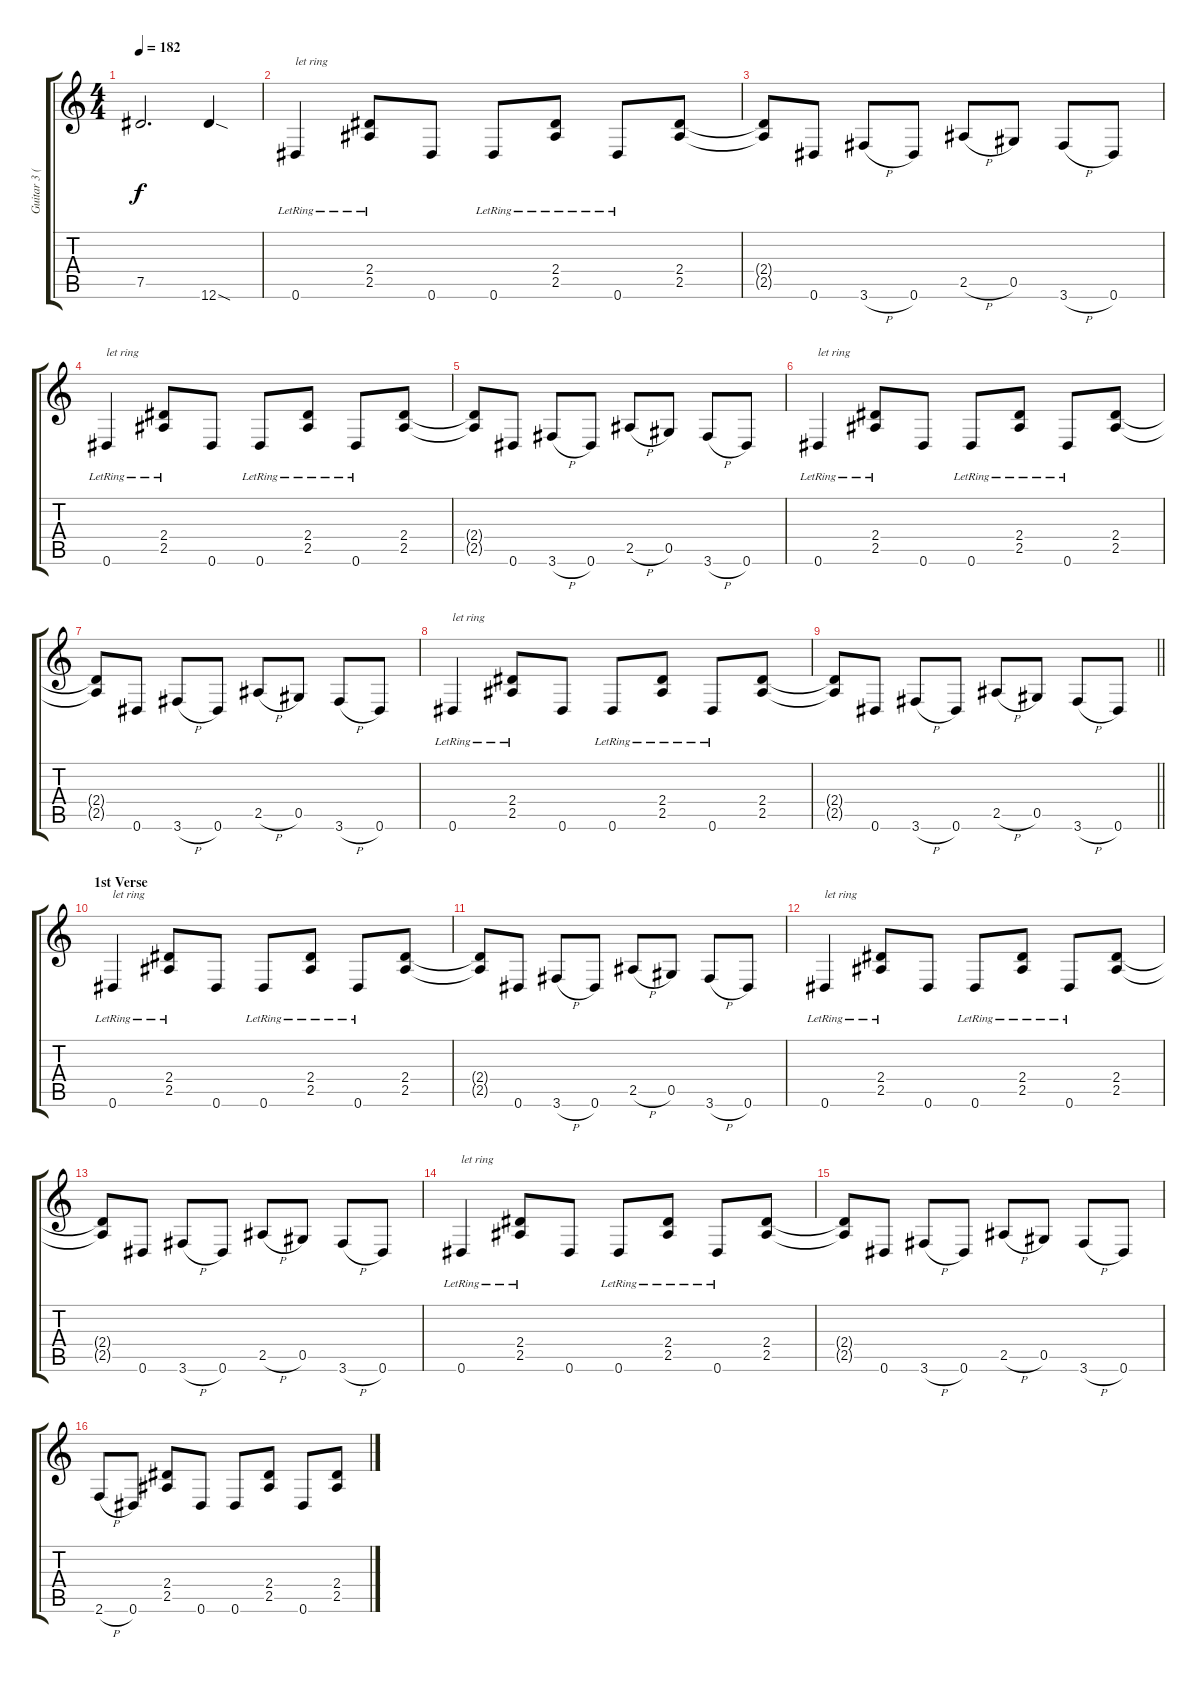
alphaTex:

\track ("Guitar 3 (Izzy)" "Guitar 3 (") {instrument overdrivenguitar}
\staff {score tabs}
\tuning (Eb4 Bb3 Gb3 Db3 Ab2 Eb2) {hide}
\ts (4 4)
\tempo 182
\clef g2
\ks c
7.5{t}.2{d dy f} 12.6{sod}.4 |
0.6{lr}.4{txt "let ring"} (2.4{lr} 2.5{lr}).8 0.6.8 0.6{lr}.8 (2.4{lr} 2.5{lr}).8 0.6{lr}.8 (2.4 2.5).8 |
(2.4{t} 2.5{t}).8 0.6.8 3.6{h}.8 0.6.8 2.5{h}.8 0.5.8 3.6{h}.8 0.6.8 |
0.6{lr}.4{txt "let ring"} (2.4{lr} 2.5{lr}).8 0.6.8 0.6{lr}.8 (2.4{lr} 2.5{lr}).8 0.6{lr}.8 (2.4 2.5).8 |
(2.4{t} 2.5{t}).8 0.6.8 3.6{h}.8 0.6.8 2.5{h}.8 0.5.8 3.6{h}.8 0.6.8 |
0.6{lr}.4{txt "let ring"} (2.4{lr} 2.5{lr}).8 0.6.8 0.6{lr}.8 (2.4{lr} 2.5{lr}).8 0.6{lr}.8 (2.4 2.5).8 |
(2.4{t} 2.5{t}).8 0.6.8 3.6{h}.8 0.6.8 2.5{h}.8 0.5.8 3.6{h}.8 0.6.8 |
0.6{lr}.4{txt "let ring"} (2.4{lr} 2.5{lr}).8 0.6.8 0.6{lr}.8 (2.4{lr} 2.5{lr}).8 0.6{lr}.8 (2.4 2.5).8 |
\barLineRight lightlight
(2.4{t} 2.5{t}).8 0.6.8 3.6{h}.8 0.6.8 2.5{h}.8 0.5.8 3.6{h}.8 0.6.8 |
\section ("" "1st Verse")
0.6{lr}.4{txt "let ring"} (2.4{lr} 2.5{lr}).8 0.6.8 0.6{lr}.8 (2.4{lr} 2.5{lr}).8 0.6{lr}.8 (2.4 2.5).8 |
(2.4{t} 2.5{t}).8 0.6.8 3.6{h}.8 0.6.8 2.5{h}.8 0.5.8 3.6{h}.8 0.6.8 |
0.6{lr}.4{txt "let ring"} (2.4{lr} 2.5{lr}).8 0.6.8 0.6{lr}.8 (2.4{lr} 2.5{lr}).8 0.6{lr}.8 (2.4 2.5).8 |
(2.4{t} 2.5{t}).8 0.6.8 3.6{h}.8 0.6.8 2.5{h}.8 0.5.8 3.6{h}.8 0.6.8 |
0.6{lr}.4{txt "let ring"} (2.4{lr} 2.5{lr}).8 0.6.8 0.6{lr}.8 (2.4{lr} 2.5{lr}).8 0.6{lr}.8 (2.4 2.5).8 |
(2.4{t} 2.5{t}).8 0.6.8 3.6{h}.8 0.6.8 2.5{h}.8 0.5.8 3.6{h}.8 0.6.8 |
2.6{h}.8 0.6.8 (2.4 2.5).8 0.6.8 0.6.8 (2.4 2.5).8 0.6.8 (2.4 2.5).8
